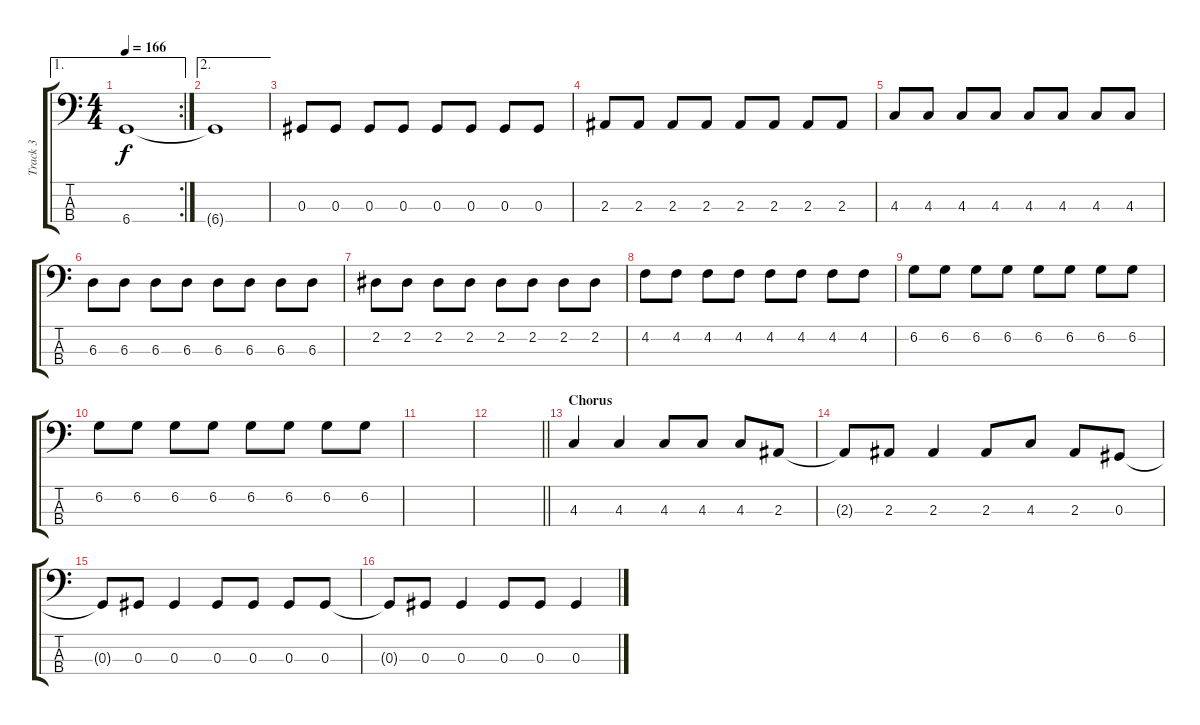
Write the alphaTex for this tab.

\track ("Track 3" "Track 3") {instrument electricbasspick}
\staff {score tabs}
\tuning (Gb2 Db2 Ab1 Db1) {hide}
\ae 1
\rc 2
\ts (4 4)
\tempo 166
\clef f4
\ks c
6.4{t}.1{dy f} |
\ae 2
6.4{t}.1 |
0.3.8 0.3.8 0.3.8 0.3.8 0.3.8 0.3.8 0.3.8 0.3.8 |
2.3.8 2.3.8 2.3.8 2.3.8 2.3.8 2.3.8 2.3.8 2.3.8 |
4.3.8 4.3.8 4.3.8 4.3.8 4.3.8 4.3.8 4.3.8 4.3.8 |
6.3.8 6.3.8 6.3.8 6.3.8 6.3.8 6.3.8 6.3.8 6.3.8 |
2.2.8 2.2.8 2.2.8 2.2.8 2.2.8 2.2.8 2.2.8 2.2.8 |
4.2.8 4.2.8 4.2.8 4.2.8 4.2.8 4.2.8 4.2.8 4.2.8 |
6.2.8 6.2.8 6.2.8 6.2.8 6.2.8 6.2.8 6.2.8 6.2.8 |
6.2.8 6.2.8 6.2.8 6.2.8 6.2.8 6.2.8 6.2.8 6.2.8 |
|
\barLineRight lightlight
|
\section ("" "Chorus")
4.3.4 4.3.4 4.3.8 4.3.8 4.3.8 2.3.8 |
2.3{t}.8 2.3.8 2.3.4 2.3.8 4.3.8 2.3.8 0.3.8 |
0.3{t}.8 0.3.8 0.3.4 0.3.8 0.3.8 0.3.8 0.3.8 |
0.3{t}.8 0.3.8 0.3.4 0.3.8 0.3.8 0.3.4
